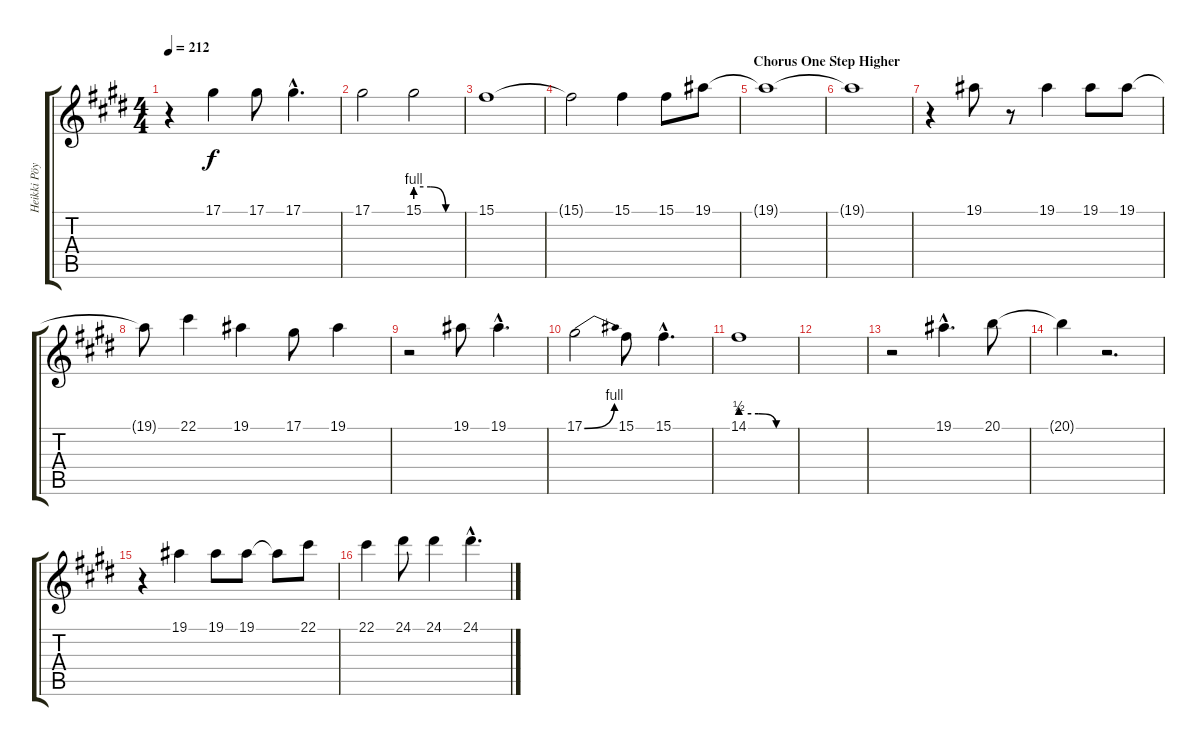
\track ("Heikki Pöyhiä - Vocals" "Heikki Pöy") {instrument lead2sawtooth}
\staff {score tabs}
\tuning (Eb4 Bb3 Gb3 Db3 Ab2 Eb2) {hide}
\ts (4 4)
\tempo 212
\clef g2
\ks c#minor
r.4{dy f} 17.1.4 17.1.8 17.1{hac}.4{d} |
17.1.2 15.1{be (custom 0 4 20 4 40 0 60 0)}.2 |
15.1.1 |
15.1{t}.2 15.1.4 15.1.8 19.1.8 |
\section ("" "Chorus One Step Higher")
19.1{t}.1 |
19.1{t}.1 |
r.4 19.1.8 r.8 19.1.4 19.1.8 19.1.8 |
19.1{t}.8 22.1.4 19.1.4 17.1.8 19.1.4 |
r.2 19.1.8 19.1{hac}.4{d} |
17.1{be (bend 0 0 60 4)}.2 15.1.8 15.1{hac}.4{d} |
14.1{be (custom 0 2 20 2 40 0 60 0)}.1 |
|
r.2 19.1{hac}.4{d} 20.1.8 |
20.1{t}.4 r.2{d} |
r.4 19.1.4 19.1.8 19.1.8 19.1{t}.8 22.1.8 |
22.1.4 24.1.8 24.1.4 24.1{hac}.4{d}
